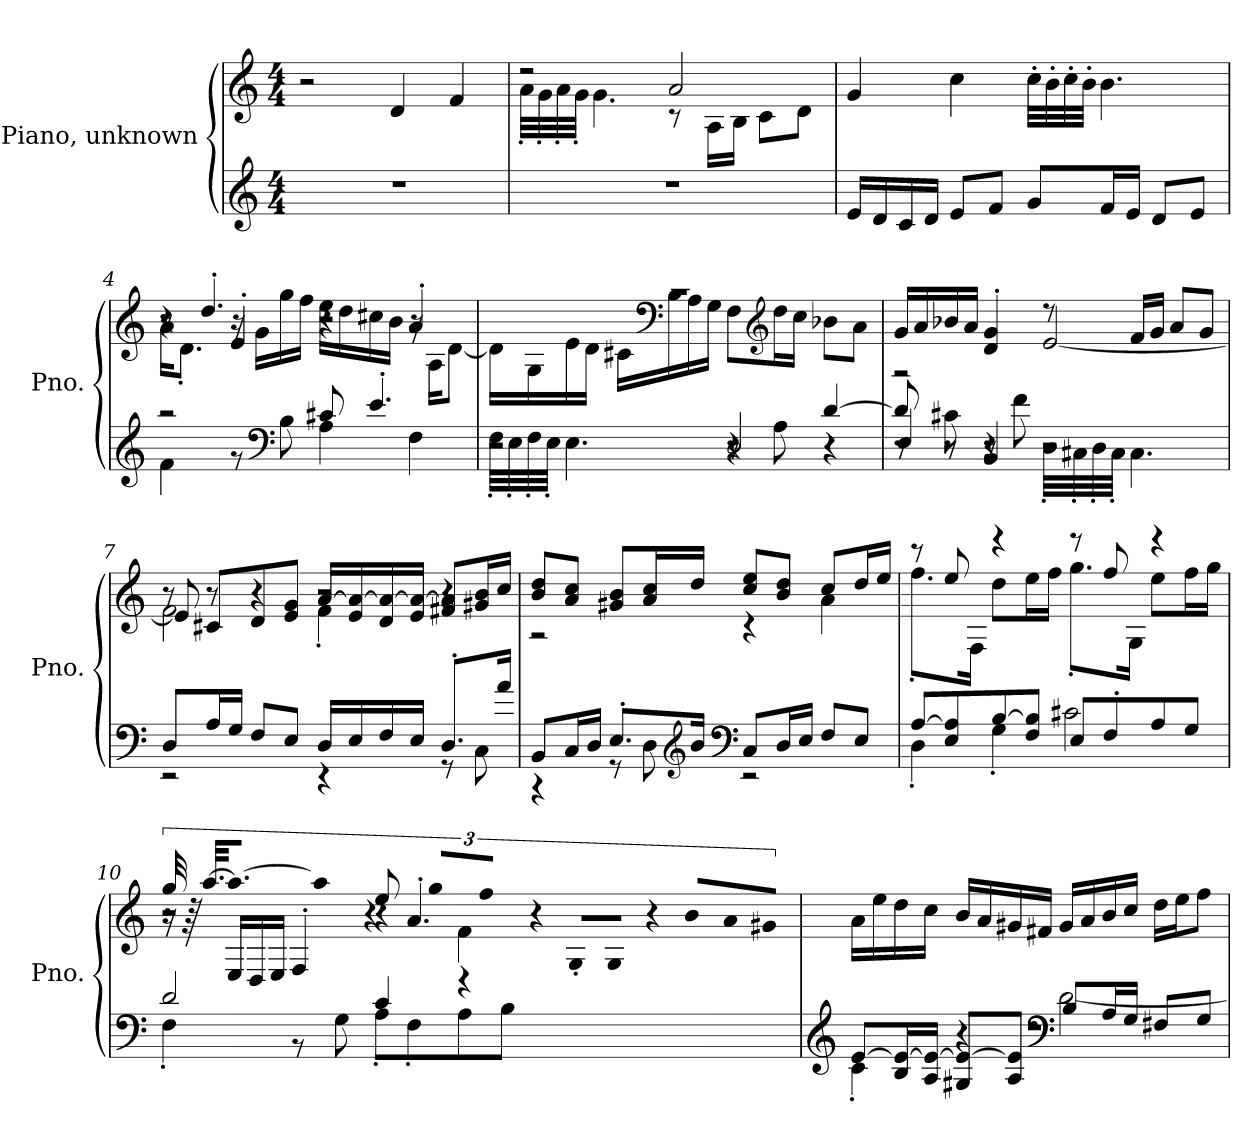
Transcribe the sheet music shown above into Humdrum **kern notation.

**kern	**kern
*part1	*part1
*staff2	*staff1
*I"Piano, unknown	*
*I'Pno.	*
*clefG2	*clefG2
*k[]	*k[]
*M4/4	*M4/4
*MM120	*MM120
=1	=1
1r	2r
.	4d/
.	4f/
=2	=2
*	*^
1r	2r	32a'\LLL
.	.	32g'\
.	.	32a'\
.	.	32g'\JJJ
.	.	4.g\
.	2a/	8r
.	.	16A\LL
.	.	16B\JJ
.	.	8c\L
.	.	8d\J
*	*v	*v
=3	=3
16e/LL	4g/
16d/	.
16c/	.
16d/JJ	.
8e/L	4cc\
8f/J	.
8g/L	32cc'\LLL
.	32b'\
.	32cc'\
.	32b'\JJJ
16f/L	4.b\
16e/JJ	.
8d/L	.
8e/J	.
!!LO:LB:g=z
=4	=4
*^	*^
*	*	*	*^
2r	4f\	8r	16a\KL	4r
.	.	.	8.d'\J	.
.	.	4.dd'/	.	.
.	8r	.	16r	4e'/
.	.	.	16g\LL	.
*clefF4	*	*	*	*
.	8B\	.	16gg\	.
.	.	.	16ff\JJ	.
8c#X/	4A\	4r	16ee\LL	2r
.	.	.	16dd\	.
4.e'/	.	.	16cc#X\	.
.	.	.	16b\JJ	.
.	4F\	4a'/	16r	.
.	.	.	16A\KL	.
.	.	.	[8d\J	.
*	*	*	*v	*v
=5	=5	=5	=5
*	*^	*	*
2r	32F'\LLL	2r	1r	16d\LL]
.	32E'\	.	.	.
.	32F'\	.	.	16G\
.	32E'\JJJ	.	.	.
.	4.E\	.	.	16e\
.	.	.	.	16d\JJ
.	.	.	.	16c#X\LL
*	*	*	*clefF4	*
.	.	.	.	16B\
.	.	.	.	16A\
.	.	.	.	16G\JJ
4r	8r	2D/	.	8F\L
*	*	*	*clefG2	*
.	8A\	.	.	16dd\L
.	.	.	.	16cc\JJ
[4d/	4r	.	.	8b-X\L
.	.	.	.	8a\J
!!LO:LB:g=z	!!
=6	=6	=6	=6	=6
8d/]	8r	4E/	16g/LL	2r
.	.	.	16a/	.
8r	8c#X\	.	16b-X/	.
.	.	.	16a/JJ	.
4r	8r	4BB/	4d/' 4g/'	.
.	8f\	.	.	.
2r	32D'\LLL	2r	8r	[2e/
.	32C#X'\	.	.	.
.	32D'\	.	.	.
.	32C#'\JJJ	.	.	.
.	4.C#\	.	16f/LL	.
.	.	.	16g/JJ	.
.	.	.	8a/L	.
.	.	.	8g/J	.
*	*v	*v	*	*
=7	=7	=7	=7
*	*	*	*^
8D/L	2r	8r	2f\	8e/]
16A/L	.	8c#X/L	.	8r
16G/JJ	.	.	.	.
8F/L	.	8d/	.	4r
8E/J	.	8e/ 8g/J	.	.
16D/LL	4r	[16a/LL	4f'\	2r
16E/	.	16e/ 16a/_	.	.
16F/	.	16d/ 16a/_	.	.
16E/JJ	.	16e/ 16a/_JJ	.	.
8.D'/L	8r	8f#X/ 8a/]L	4r	.
.	8C\	16g#X/ 16b/L	.	.
16a/Jk	.	16cc/JJ	.	.
*	*	*	*v	*v
!!LO:LB:g=z
=8	=8	=8	=8
8BB/L	4r	8b/ 8dd/L	2r
16C/L	.	8a/ 8cc/J	.
16D/JJ	.	.	.
8.E'/L	8r	8g#X/ 8b/L	.
.	8D\	16a/ 16cc/L	.
*clefG2	*	*	*
16b/Jk	.	16dd/JJ	.
*clefF4	*	*	*
8C/L	2r	8cc/ 8ee/L	4r
16D/L	.	8b/ 8dd/J	.
16E/JJ	.	.	.
8F/L	.	8cc/L	4a\
8E/J	.	16dd/L	.
.	.	16ee/JJ	.
=9	=9	=9	=9
[8A/L	4D'\	8r	8.ff'\L
8E/ 8A/]	.	8ee/	.
.	.	.	16F\Jk
[8B/	4G'\	4r	8dd\L
8F/ 8B/]J	.	.	16ee\L
.	.	.	16ff\JJ
8E/L	2c#X\	8r	8.gg'\L
8F'/	.	8ff/	.
.	.	.	16G\Jk
8A/	.	4r	8ee\L
8G/J	.	.	16ff\L
.	.	.	16gg\JJ
!!LO:LB:g=z
=10	=10	=10	=10
*	*	*	*^
2d/	4F'\	48gg/	2r	16r
.	.	96r	.	.
.	.	[48.aa/KKL	.	.
.	.	8.aa/J_	.	16E/LL
.	.	.	.	16D/
.	.	.	.	16E/JJ
.	8r	16aa/]	.	4F'/
.	.	16r	.	.
.	8G\	16gg/LL	.	.
.	.	16ff/JJ	.	.
4c/	8A'\L	16r	4r	8ee/
.	.	8G'/L	.	.
.	8F'\	.	.	4.a'/
.	.	16G/Jk	.	.
4r	8A\	16r	4f\	.
.	.	16b/LL	.	.
.	8B\J	16a/	.	.
.	.	16g#X/JJ	.	.
*v	*v	*	*	*
*	*v	*v	*v
=11	=11
*clefG2	*
*^	*
*	*^	*
1r	4c'\	[8e/L	16a\LL
.	.	.	16ee\
.	.	16B/ 16e/_L	16dd\
.	.	16A/ 16e/_JJ	16cc\JJ
.	4r	8G#X/ 8e/_L	16b/LL
.	.	.	16a/
.	.	8A/ 8e/]J	16g#X/
.	.	.	16f#X/JJ
*clefF4	*	*	*
.	[2d\	8B/L	16g#/LL
.	.	.	16a/
.	.	16A/L	16b/
.	.	16G#/JJ	16cc/JJ
.	.	8F#X/L	16dd\LL
.	.	.	16ee\J
.	.	8G#/J	8ff\J
*v	*v	*v	*
=	=
*-	*-
